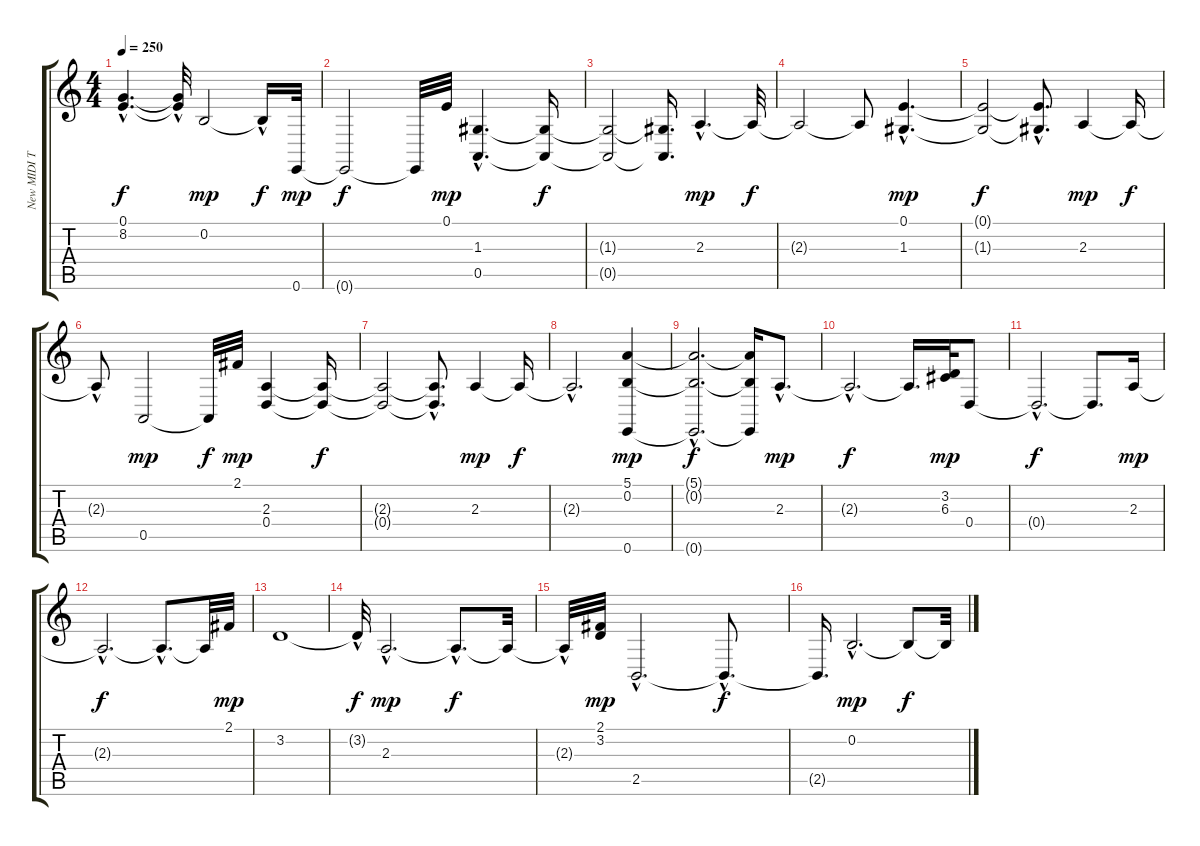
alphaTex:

\track ("New MIDI Track" "New MIDI T") {instrument acousticgrandpiano}
\staff {score tabs}
\tuning (E4 B3 G3 D3 A2 E2) {hide}
\ts (4 4)
\tempo 250
\clef g2
\ks c
(0.1{hac t} 8.2{hac t}).4{d dy f} (0.1{hac t} 8.2{t}).32 0.2.2{dy mp} 0.2{hac t}.16{dy f} 0.6.32{dy mp} |
0.6{t}.2{dy f} 0.6{t}.32 0.1.32{dy mp} (1.3{hac} 0.5{hac}).4{d} (1.3{t} 0.5{t}).16{dy f} |
(1.3{t} 0.5{t}).2 (1.3{t} 0.5{t}).16{d} 2.3{hac}.4{d dy mp} 2.3{t}.32{dy f} |
2.3{t}.2 2.3{t}.8 (0.1{hac} 1.3{hac}).4{d dy mp} |
(0.1{t} 1.3{t}).2{dy f} (0.1{hac t} 1.3{hac t}).8{d} 2.3.4{dy mp} 2.3{t}.16{dy f} |
2.3{hac t}.8 0.5.2{dy mp} 0.5{t}.32{dy f} 2.1.32{dy mp} (2.3 0.4).4 (2.3{t} 0.4{t}).16{dy f} |
(2.3{t} 0.4{t}).2 (2.3{hac t} 0.4{t}).8{d} 2.3.4{dy mp} 2.3{t}.16{dy f} |
2.3{hac t}.2{d} (5.1 0.2 0.6).4{dy mp} |
(5.1{hac t} 0.2{hac t} 0.6{hac t}).2{d dy f} (5.1{t} 0.2{t} 0.6{t}).16 2.3{hac}.8{d dy mp} |
2.3{hac t}.2{d dy f} 2.3{t}.16{d} (3.2 6.3).32{dy mp} 0.4.8 |
0.4{hac t}.2{d dy f} 0.4{t}.8{d} 2.3.16{dy mp} |
2.3{hac t}.2{d dy f} 2.3{hac t}.8{d} 2.3{t}.32 2.1.32{dy mp} |
3.2.1 |
3.2{hac t}.32{dy f} 2.3{hac}.2{d dy mp} 2.3{hac t}.8{d dy f} 2.3{t}.32 |
2.3{hac t}.32 (2.1 3.2).32{dy mp} 2.5{hac}.2{d} 2.5{hac t}.8{d dy f} |
2.5{t}.16{d} 0.2{hac}.2{d dy mp} 0.2{t}.8{dy f} 0.2{t}.32
